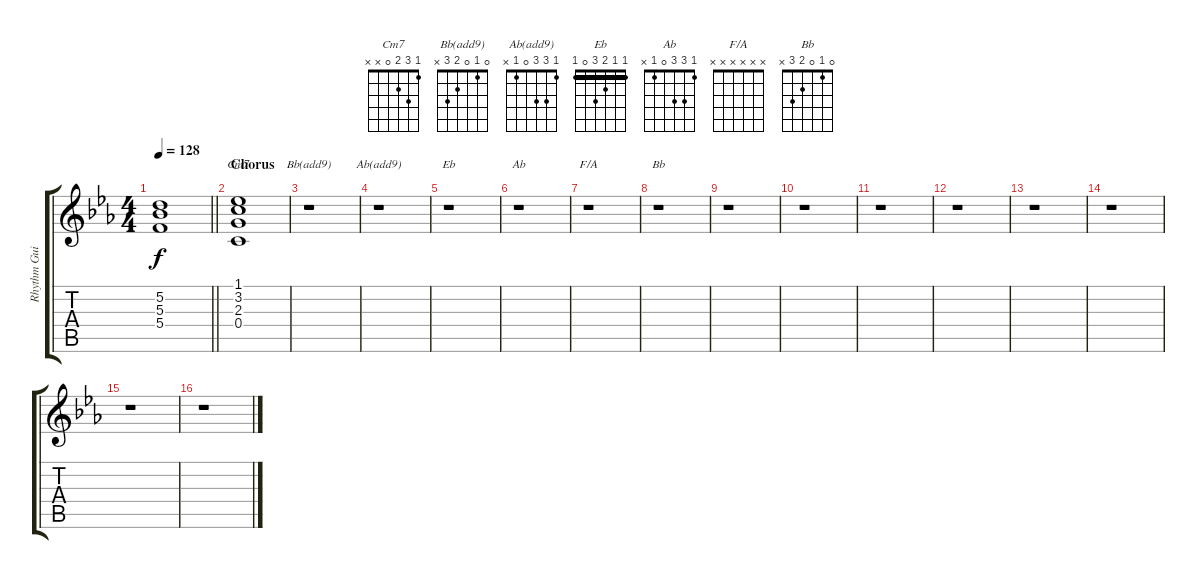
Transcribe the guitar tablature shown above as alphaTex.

\track ("Rhythm Guitar #2" "Rhythm Gui") {instrument electricguitarclean}
\staff {score tabs}
\tuning (D4 A3 F3 C3 G2 D2) {hide}
\chord ("Cm7" 1 3 2 0 x x)
\chord ("Bb(add9)" 0 1 0 2 3 x)
\chord ("Ab(add9)" 1 3 3 0 1 x)
\chord ("Eb" 1 1 2 3 0 1) {barre 1}
\chord ("Ab" 1 3 3 0 1 x)
\chord ("F/A" x x x x x x)
\chord ("Bb" 0 1 0 2 3 x)
\ts (4 4)
\tempo 128
\clef g2
\barLineRight lightlight
\ks eb
(5.2 5.3 5.4).1{dy f} |
\section ("" "Chorus")
(1.1 3.2 2.3 0.4).1{ch "Cm7"} |
r.1{ch "Bb(add9)"} |
r.1{ch "Ab(add9)"} |
r.1{ch "Eb"} |
r.1{ch "Ab"} |
r.1{ch "F/A"} |
r.1{ch "Bb"} |
r.1 |
r.1 |
r.1 |
r.1 |
r.1 |
r.1 |
r.1 |
r.1
